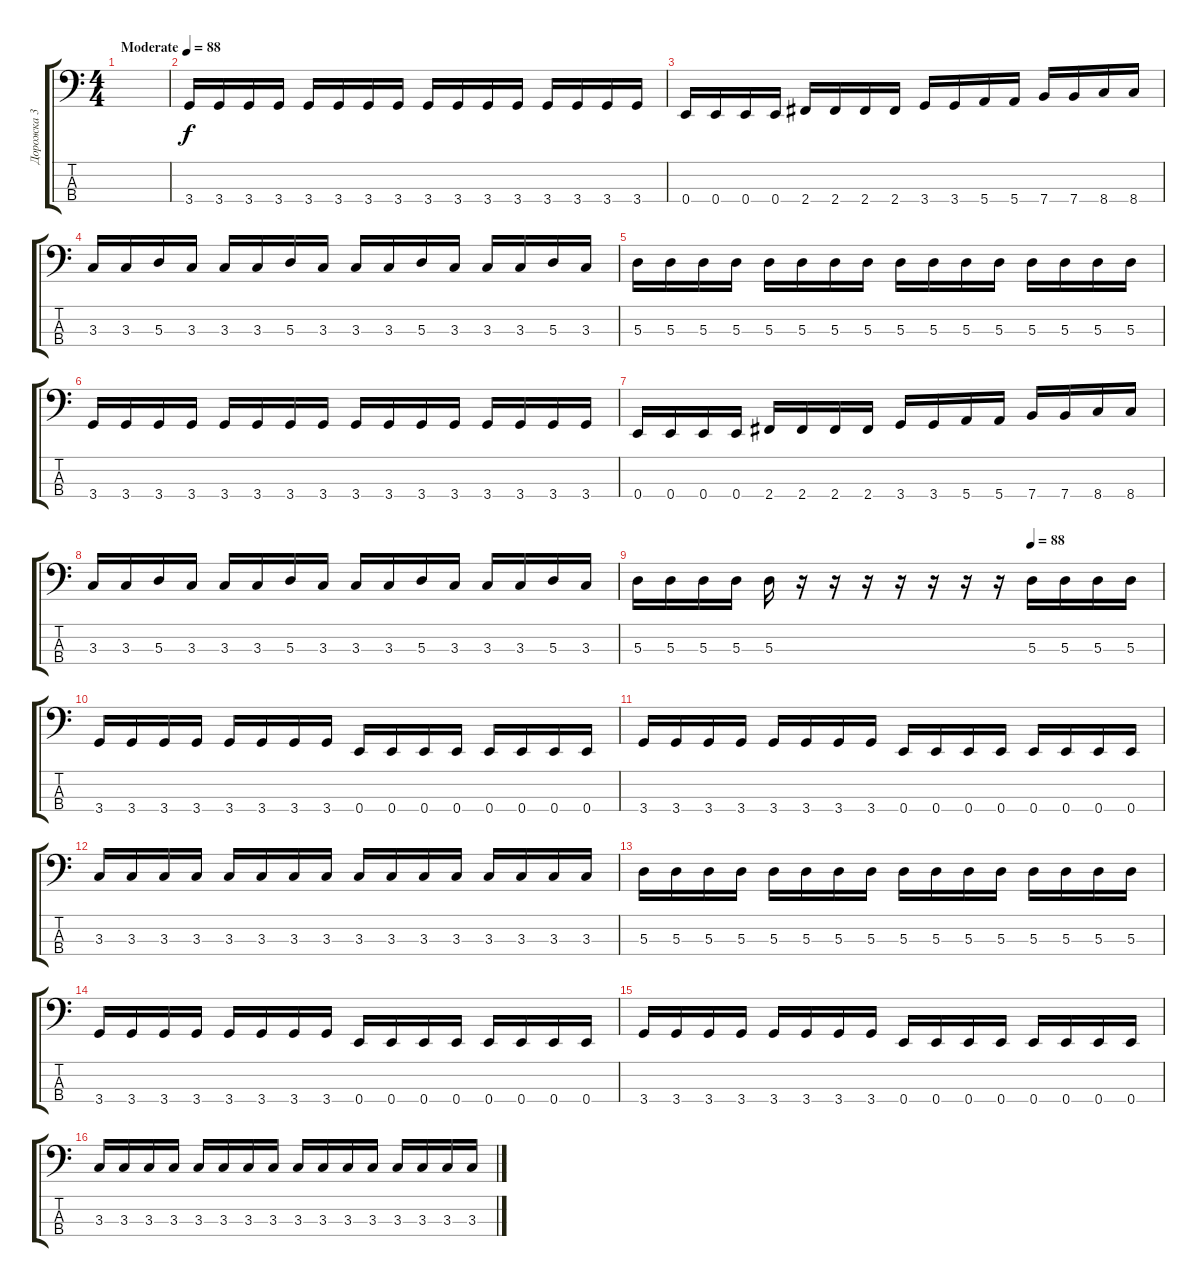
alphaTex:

\track ("Дорожка 3" "Дорожка 3") {instrument electricbasspick}
\staff {score tabs}
\tuning (G2 D2 A1 E1) {hide}
\ts (4 4)
\tempo (88 "Moderate")
\clef f4
\ks c
|
3.4.16 3.4.16 3.4.16 3.4.16 3.4.16 3.4.16 3.4.16 3.4.16 3.4.16 3.4.16 3.4.16 3.4.16 3.4.16 3.4.16 3.4.16 3.4.16 |
0.4.16 0.4.16 0.4.16 0.4.16 2.4.16 2.4.16 2.4.16 2.4.16 3.4.16 3.4.16 5.4.16 5.4.16 7.4.16 7.4.16 8.4.16 8.4.16 |
3.3.16 3.3.16 5.3.16 3.3.16 3.3.16 3.3.16 5.3.16 3.3.16 3.3.16 3.3.16 5.3.16 3.3.16 3.3.16 3.3.16 5.3.16 3.3.16 |
5.3.16 5.3.16 5.3.16 5.3.16 5.3.16 5.3.16 5.3.16 5.3.16 5.3.16 5.3.16 5.3.16 5.3.16 5.3.16 5.3.16 5.3.16 5.3.16 |
3.4.16 3.4.16 3.4.16 3.4.16 3.4.16 3.4.16 3.4.16 3.4.16 3.4.16 3.4.16 3.4.16 3.4.16 3.4.16 3.4.16 3.4.16 3.4.16 |
0.4.16 0.4.16 0.4.16 0.4.16 2.4.16 2.4.16 2.4.16 2.4.16 3.4.16 3.4.16 5.4.16 5.4.16 7.4.16 7.4.16 8.4.16 8.4.16 |
3.3.16 3.3.16 5.3.16 3.3.16 3.3.16 3.3.16 5.3.16 3.3.16 3.3.16 3.3.16 5.3.16 3.3.16 3.3.16 3.3.16 5.3.16 3.3.16 |
\tempo (88 0.75)
5.3.16 5.3.16 5.3.16 5.3.16 5.3.16 r.16 r.16 r.16 r.16 r.16 r.16 r.16 5.3.16 5.3.16 5.3.16 5.3.16 |
3.4.16 3.4.16 3.4.16 3.4.16 3.4.16 3.4.16 3.4.16 3.4.16 0.4.16 0.4.16 0.4.16 0.4.16 0.4.16 0.4.16 0.4.16 0.4.16 |
3.4.16 3.4.16 3.4.16 3.4.16 3.4.16 3.4.16 3.4.16 3.4.16 0.4.16 0.4.16 0.4.16 0.4.16 0.4.16 0.4.16 0.4.16 0.4.16 |
3.3.16 3.3.16 3.3.16 3.3.16 3.3.16 3.3.16 3.3.16 3.3.16 3.3.16 3.3.16 3.3.16 3.3.16 3.3.16 3.3.16 3.3.16 3.3.16 |
5.3.16 5.3.16 5.3.16 5.3.16 5.3.16 5.3.16 5.3.16 5.3.16 5.3.16 5.3.16 5.3.16 5.3.16 5.3.16 5.3.16 5.3.16 5.3.16 |
3.4.16 3.4.16 3.4.16 3.4.16 3.4.16 3.4.16 3.4.16 3.4.16 0.4.16 0.4.16 0.4.16 0.4.16 0.4.16 0.4.16 0.4.16 0.4.16 |
3.4.16 3.4.16 3.4.16 3.4.16 3.4.16 3.4.16 3.4.16 3.4.16 0.4.16 0.4.16 0.4.16 0.4.16 0.4.16 0.4.16 0.4.16 0.4.16 |
3.3.16 3.3.16 3.3.16 3.3.16 3.3.16 3.3.16 3.3.16 3.3.16 3.3.16 3.3.16 3.3.16 3.3.16 3.3.16 3.3.16 3.3.16 3.3.16
